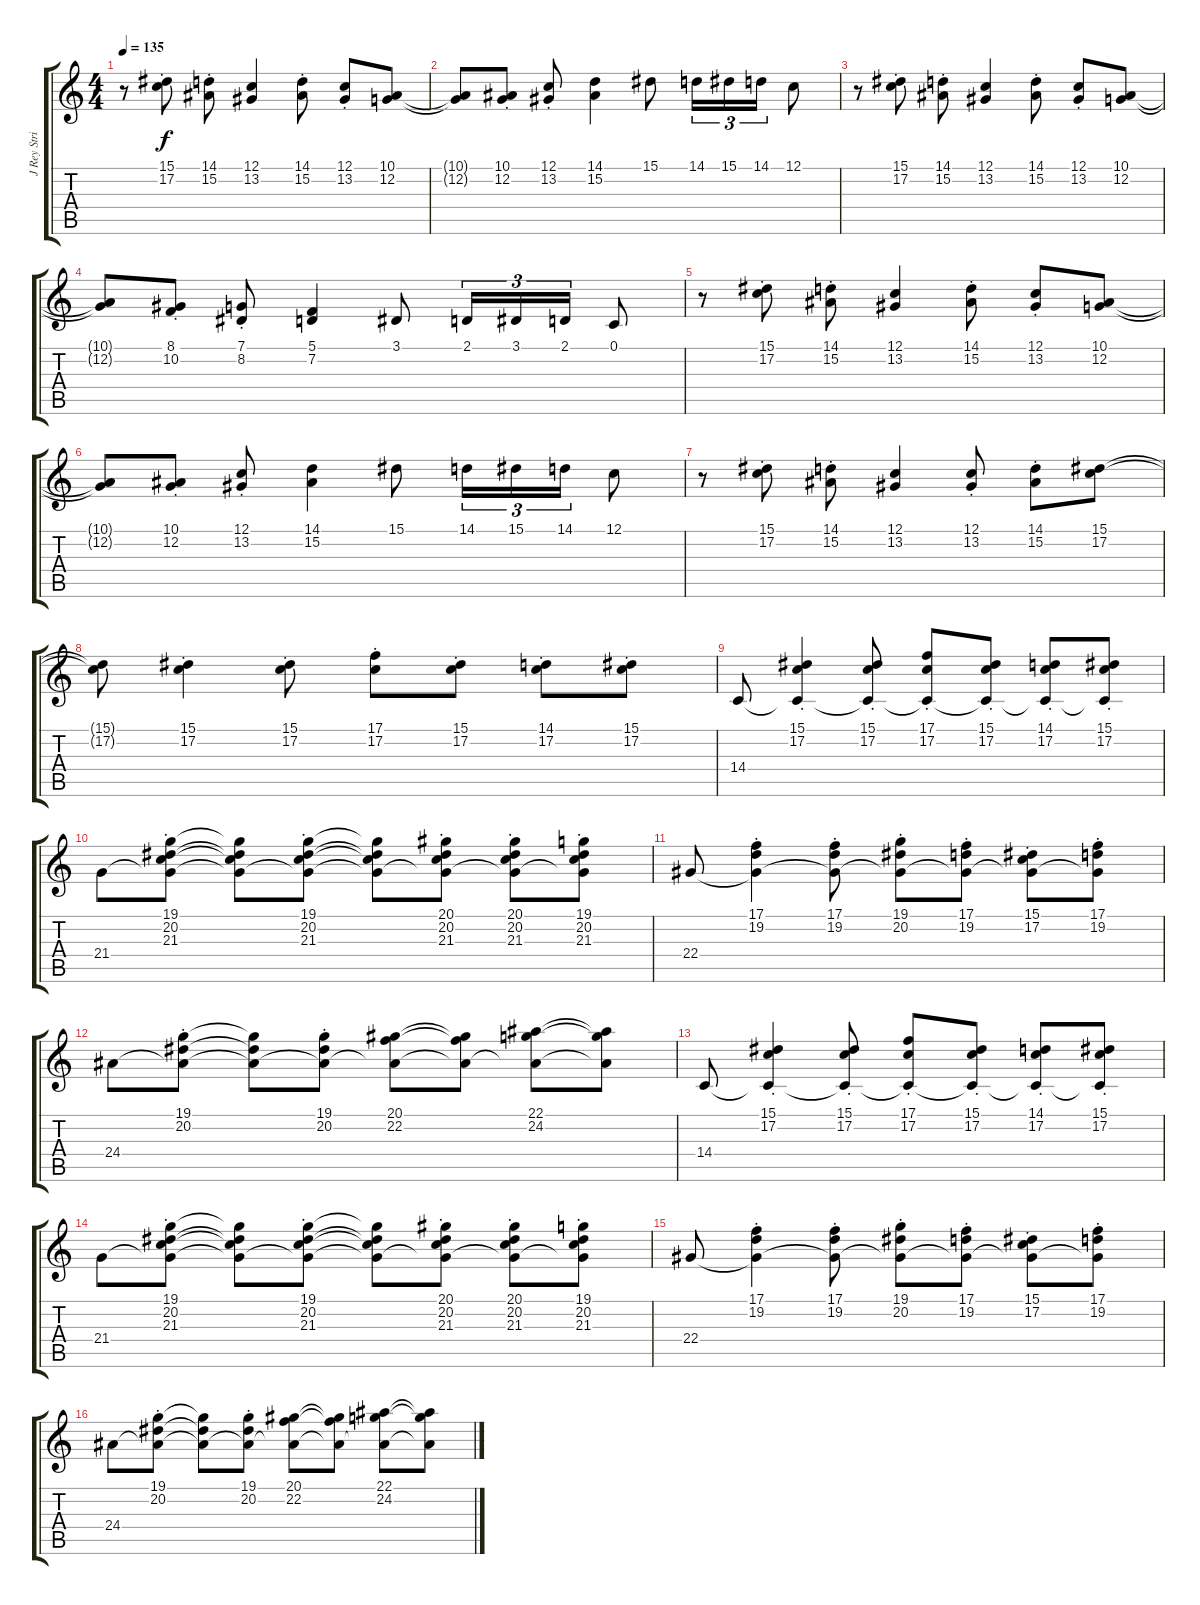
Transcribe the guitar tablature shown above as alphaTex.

\track ("J Rey Strings" "J Rey Stri") {instrument stringensemble1}
\staff {score tabs}
\tuning (C4 G3 Eb3 Bb2 F2 C2) {hide}
\ts (4 4)
\tempo 135
\clef g2
\ks c
r.8{dy f} (15.1{st} 17.2{st}).8 (14.1{st} 15.2{st}).8 (12.1 13.2).4 (14.1{st} 15.2{st}).8 (12.1{st} 13.2{st}).8 (10.1 12.2).8 |
(10.1{t} 12.2{t}).8 (10.1{st} 12.2).8 (12.1{st} 13.2).8 (14.1 15.2).4 15.1.8 14.1.16{tu (3 2)} 15.1.16{tu (3 2)} 14.1.16{tu (3 2)} 12.1.8 |
r.8 (15.1{st} 17.2{st}).8 (14.1{st} 15.2{st}).8 (12.1 13.2).4 (14.1{st} 15.2{st}).8 (12.1{st} 13.2{st}).8 (10.1 12.2).8 |
(10.1{t} 12.2{t}).8 (8.1{st} 10.2{st}).8 (7.1{st} 8.2{st}).8 (5.1 7.2).4 3.1.8 2.1.16{tu (3 2)} 3.1.16{tu (3 2)} 2.1.16{tu (3 2)} 0.1.8 |
r.8 (15.1{st} 17.2{st}).8 (14.1{st} 15.2{st}).8 (12.1 13.2).4 (14.1{st} 15.2{st}).8 (12.1{st} 13.2{st}).8 (10.1 12.2).8 |
(10.1{t} 12.2{t}).8 (10.1{st} 12.2).8 (12.1{st} 13.2).8 (14.1 15.2).4 15.1.8 14.1.16{tu (3 2)} 15.1.16{tu (3 2)} 14.1.16{tu (3 2)} 12.1.8 |
r.8 (15.1{st} 17.2{st}).8 (14.1{st} 15.2{st}).8 (12.1 13.2).4 (12.1{st} 13.2{st}).8 (14.1{st} 15.2{st}).8 (15.1 17.2).8 |
(15.1{t} 17.2{t}).8 (15.1{st} 17.2{st}).4 (15.1 17.2{st}).8 (17.1 17.2{st}).8 (15.1{st} 17.2{st}).8 (14.1{st} 17.2{st}).8 (15.1{st} 17.2{st}).8 |
14.4.8 (15.1{st} 17.2{st} 14.4{t}).4 (15.1{st} 17.2{st} 14.4{t}).8 (17.1{st} 17.2{st} 14.4{t}).8 (15.1{st} 17.2{st} 14.4{t}).8 (14.1{st} 17.2{st} 14.4{t}).8 (15.1{st} 17.2{st} 14.4{t}).8 |
21.4.8 (19.1{st} 20.2{st} 21.3{st} 21.4{t}).8 (19.1{t} 20.2{t} 21.3{t} 21.4{t}).8 (19.1{st} 20.2{st} 21.3{st} 21.4{t}).8 (19.1{t} 20.2{t} 21.3{t} 21.4{t}).8 (20.1{st} 20.2{st} 21.3{st} 21.4{t}).8 (20.1{st} 20.2{st} 21.3{st} 21.4{t}).8 (19.1{st} 20.2{st} 21.3{st} 21.4{t}).8 |
22.4.8 (17.1{st} 19.2{st} 22.4{t}).4 (17.1{st} 19.2{st} 22.4{t}).8 (19.1{st} 20.2{st} 22.4{t}).8 (17.1{st} 19.2{st} 22.4{t}).8 (15.1{st} 17.2{st} 22.4{t}).8 (17.1{st} 19.2{st} 22.4{t}).8 |
24.4.8 (19.1{st} 20.2{st} 24.4{t}).8 (19.1{t} 20.2{t} 24.4{t}).8 (19.1{st} 20.2{st} 24.4{t}).8 (20.1 22.2 24.4{t}).8 (20.1{t} 22.2{t} 24.4{t}).8 (22.1 24.2 24.4{t}).8 (22.1{t} 24.2{t} 24.4{t}).8 |
14.4.8 (15.1{st} 17.2{st} 14.4{t}).4 (15.1{st} 17.2{st} 14.4{t}).8 (17.1{st} 17.2{st} 14.4{t}).8 (15.1{st} 17.2{st} 14.4{t}).8 (14.1{st} 17.2{st} 14.4{t}).8 (15.1{st} 17.2{st} 14.4{t}).8 |
21.4.8 (19.1{st} 20.2{st} 21.3{st} 21.4{t}).8 (19.1{t} 20.2{t} 21.3{t} 21.4{t}).8 (19.1{st} 20.2{st} 21.3{st} 21.4{t}).8 (19.1{t} 20.2{t} 21.3{t} 21.4{t}).8 (20.1{st} 20.2{st} 21.3{st} 21.4{t}).8 (20.1{st} 20.2{st} 21.3{st} 21.4{t}).8 (19.1{st} 20.2{st} 21.3{st} 21.4{t}).8 |
22.4.8 (17.1{st} 19.2{st} 22.4{t}).4 (17.1{st} 19.2{st} 22.4{t}).8 (19.1{st} 20.2{st} 22.4{t}).8 (17.1{st} 19.2{st} 22.4{t}).8 (15.1{st} 17.2{st} 22.4{t}).8 (17.1{st} 19.2{st} 22.4{t}).8 |
24.4.8 (19.1{st} 20.2{st} 24.4{t}).8 (19.1{t} 20.2{t} 24.4{t}).8 (19.1{st} 20.2{st} 24.4{t}).8 (20.1 22.2 24.4{t}).8 (20.1{t} 22.2{t} 24.4{t}).8 (22.1 24.2 24.4{t}).8 (22.1{t} 24.2{t} 24.4{t}).8
